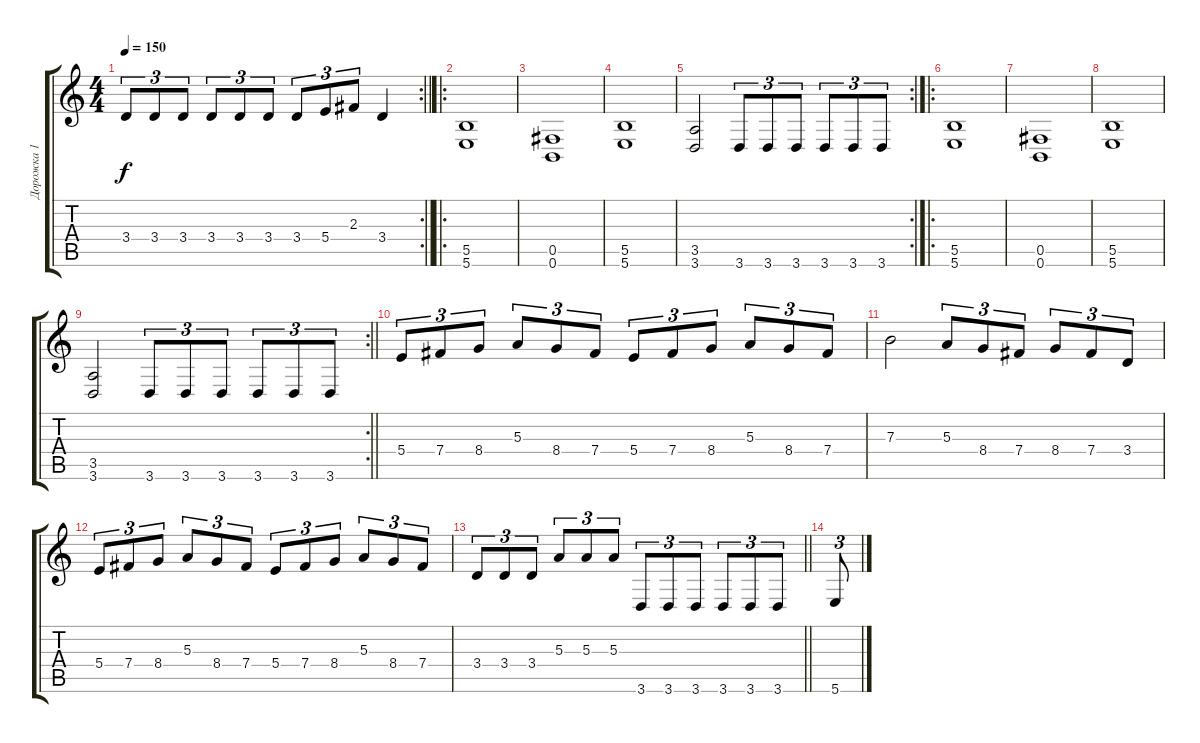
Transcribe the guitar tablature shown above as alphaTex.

\track ("Дорожка 1" "Дорожка 1") {instrument distortionguitar}
\staff {score tabs}
\tuning (Db4 Ab3 E3 B2 Gb2 B1) {hide}
\rc 2
\ts (4 4)
\tempo 150
\clef g2
\barLineRight lightlight
\ks c
3.4.8{tu (3 2) dy f} 3.4.8{tu (3 2)} 3.4.8{tu (3 2)} 3.4.8{tu (3 2)} 3.4.8{tu (3 2)} 3.4.8{tu (3 2)} 3.4.8{tu (3 2)} 5.4.8{tu (3 2)} 2.3.8{tu (3 2)} 3.4.4 |
\ro
\section ("" " ")
(5.5 5.6).1 |
(0.5 0.6).1 |
(5.5 5.6).1 |
\rc 2
(3.5 3.6).2 3.6.8{tu (3 2)} 3.6.8{tu (3 2)} 3.6.8{tu (3 2)} 3.6.8{tu (3 2)} 3.6.8{tu (3 2)} 3.6.8{tu (3 2)} |
\ro
(5.5 5.6).1 |
(0.5 0.6).1 |
(5.5 5.6).1 |
\rc 2
\barLineRight lightlight
(3.5 3.6).2 3.6.8{tu (3 2)} 3.6.8{tu (3 2)} 3.6.8{tu (3 2)} 3.6.8{tu (3 2)} 3.6.8{tu (3 2)} 3.6.8{tu (3 2)} |
5.4.8{tu (3 2)} 7.4.8{tu (3 2)} 8.4.8{tu (3 2)} 5.3.8{tu (3 2)} 8.4.8{tu (3 2)} 7.4.8{tu (3 2)} 5.4.8{tu (3 2)} 7.4.8{tu (3 2)} 8.4.8{tu (3 2)} 5.3.8{tu (3 2)} 8.4.8{tu (3 2)} 7.4.8{tu (3 2)} |
7.3.2 5.3.8{tu (3 2)} 8.4.8{tu (3 2)} 7.4.8{tu (3 2)} 8.4.8{tu (3 2)} 7.4.8{tu (3 2)} 3.4.8{tu (3 2)} |
5.4.8{tu (3 2)} 7.4.8{tu (3 2)} 8.4.8{tu (3 2)} 5.3.8{tu (3 2)} 8.4.8{tu (3 2)} 7.4.8{tu (3 2)} 5.4.8{tu (3 2)} 7.4.8{tu (3 2)} 8.4.8{tu (3 2)} 5.3.8{tu (3 2)} 8.4.8{tu (3 2)} 7.4.8{tu (3 2)} |
\barLineRight lightlight
3.4.8{tu (3 2)} 3.4.8{tu (3 2)} 3.4.8{tu (3 2)} 5.3.8{tu (3 2)} 5.3.8{tu (3 2)} 5.3.8{tu (3 2)} 3.6.8{tu (3 2)} 3.6.8{tu (3 2)} 3.6.8{tu (3 2)} 3.6.8{tu (3 2)} 3.6.8{tu (3 2)} 3.6.8{tu (3 2)} |
5.6.8{tu (3 2)}
